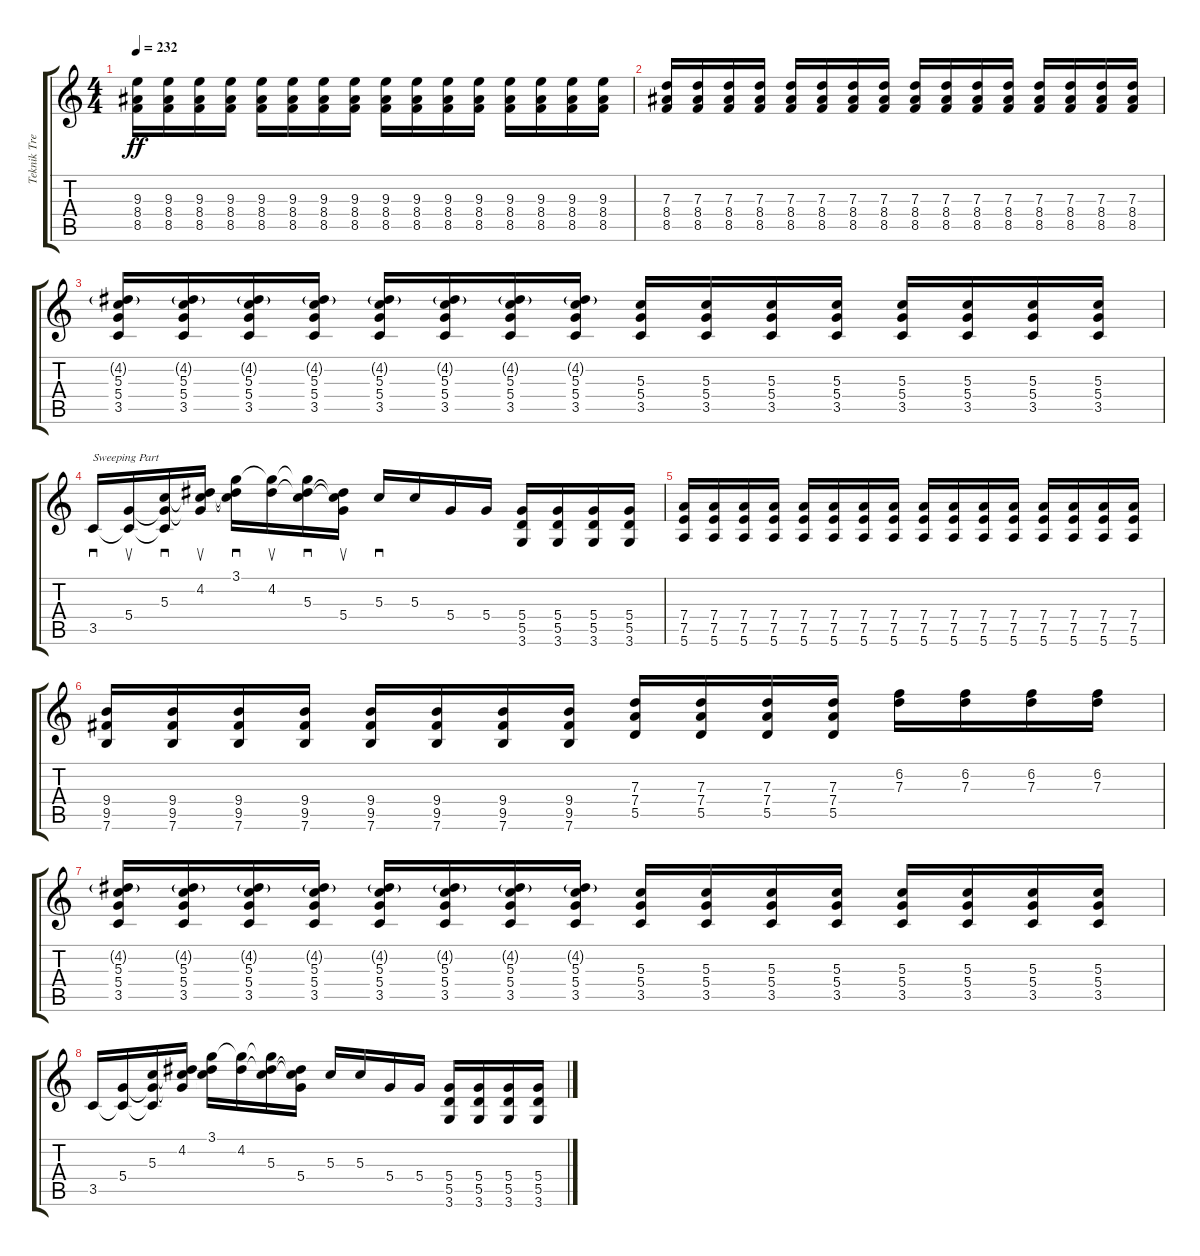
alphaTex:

\track ("Teknik Tremolo Guitar" "Teknik Tre") {instrument distortionguitar}
\staff {score tabs}
\tuning (E4 B3 G3 D3 A2 E2) {hide}
\ts (4 4)
\tempo 232
\clef g2
\ks c
(9.3 8.4 8.5).16{dy ff} (9.3 8.4 8.5).16 (9.3 8.4 8.5).16 (9.3 8.4 8.5).16 (9.3 8.4 8.5).16 (9.3 8.4 8.5).16 (9.3 8.4 8.5).16 (9.3 8.4 8.5).16 (9.3 8.4 8.5).16 (9.3 8.4 8.5).16 (9.3 8.4 8.5).16 (9.3 8.4 8.5).16 (9.3 8.4 8.5).16 (9.3 8.4 8.5).16 (9.3 8.4 8.5).16 (9.3 8.4 8.5).16 |
(7.3 8.4 8.5).16 (7.3 8.4 8.5).16 (7.3 8.4 8.5).16 (7.3 8.4 8.5).16 (7.3 8.4 8.5).16 (7.3 8.4 8.5).16 (7.3 8.4 8.5).16 (7.3 8.4 8.5).16 (7.3 8.4 8.5).16 (7.3 8.4 8.5).16 (7.3 8.4 8.5).16 (7.3 8.4 8.5).16 (7.3 8.4 8.5).16 (7.3 8.4 8.5).16 (7.3 8.4 8.5).16 (7.3 8.4 8.5).16 |
(4.2{g} 5.3 5.4 3.5).16 (4.2{g} 5.3 5.4 3.5).16 (4.2{g} 5.3 5.4 3.5).16 (4.2{g} 5.3 5.4 3.5).16 (4.2{g} 5.3 5.4 3.5).16 (4.2{g} 5.3 5.4 3.5).16 (4.2{g} 5.3 5.4 3.5).16 (4.2{g} 5.3 5.4 3.5).16 (5.3 5.4 3.5).16 (5.3 5.4 3.5).16 (5.3 5.4 3.5).16 (5.3 5.4 3.5).16 (5.3 5.4 3.5).16 (5.3 5.4 3.5).16 (5.3 5.4 3.5).16 (5.3 5.4 3.5).16 |
3.5.16{sd txt "Sweeping Part"} (5.4 3.5{t}).16{su} (5.3 5.4{t} 3.5{t}).16{sd} (4.2 5.3{t} 5.4{t}).16{su} (3.1 4.2{t} 5.3{t}).16{sd} (3.1{t} 4.2).16{su} (3.1{t} 4.2{t} 5.3).16{sd} (4.2{t} 5.3{t} 5.4).16{su} 5.3.16{sd} 5.3.16 5.4.16 5.4.16 (5.4 5.5 3.6).16 (5.4 5.5 3.6).16 (5.4 5.5 3.6).16 (5.4 5.5 3.6).16 |
(7.4 7.5 5.6).16 (7.4 7.5 5.6).16 (7.4 7.5 5.6).16 (7.4 7.5 5.6).16 (7.4 7.5 5.6).16 (7.4 7.5 5.6).16 (7.4 7.5 5.6).16 (7.4 7.5 5.6).16 (7.4 7.5 5.6).16 (7.4 7.5 5.6).16 (7.4 7.5 5.6).16 (7.4 7.5 5.6).16 (7.4 7.5 5.6).16 (7.4 7.5 5.6).16 (7.4 7.5 5.6).16 (7.4 7.5 5.6).16 |
(9.4 9.5 7.6).16 (9.4 9.5 7.6).16 (9.4 9.5 7.6).16 (9.4 9.5 7.6).16 (9.4 9.5 7.6).16 (9.4 9.5 7.6).16 (9.4 9.5 7.6).16 (9.4 9.5 7.6).16 (7.3 7.4 5.5).16 (7.3 7.4 5.5).16 (7.3 7.4 5.5).16 (7.3 7.4 5.5).16 (6.2 7.3).16 (6.2 7.3).16 (6.2 7.3).16 (6.2 7.3).16 |
(4.2{g} 5.3 5.4 3.5).16 (4.2{g} 5.3 5.4 3.5).16 (4.2{g} 5.3 5.4 3.5).16 (4.2{g} 5.3 5.4 3.5).16 (4.2{g} 5.3 5.4 3.5).16 (4.2{g} 5.3 5.4 3.5).16 (4.2{g} 5.3 5.4 3.5).16 (4.2{g} 5.3 5.4 3.5).16 (5.3 5.4 3.5).16 (5.3 5.4 3.5).16 (5.3 5.4 3.5).16 (5.3 5.4 3.5).16 (5.3 5.4 3.5).16 (5.3 5.4 3.5).16 (5.3 5.4 3.5).16 (5.3 5.4 3.5).16 |
3.5.16 (5.4 3.5{t}).16 (5.3 5.4{t} 3.5{t}).16 (4.2 5.3{t} 5.4{t}).16 (3.1 4.2{t} 5.3{t}).16 (3.1{t} 4.2).16 (3.1{t} 4.2{t} 5.3).16 (4.2{t} 5.3{t} 5.4).16 5.3.16 5.3.16 5.4.16 5.4.16 (5.4 5.5 3.6).16 (5.4 5.5 3.6).16 (5.4 5.5 3.6).16 (5.4 5.5 3.6).16
